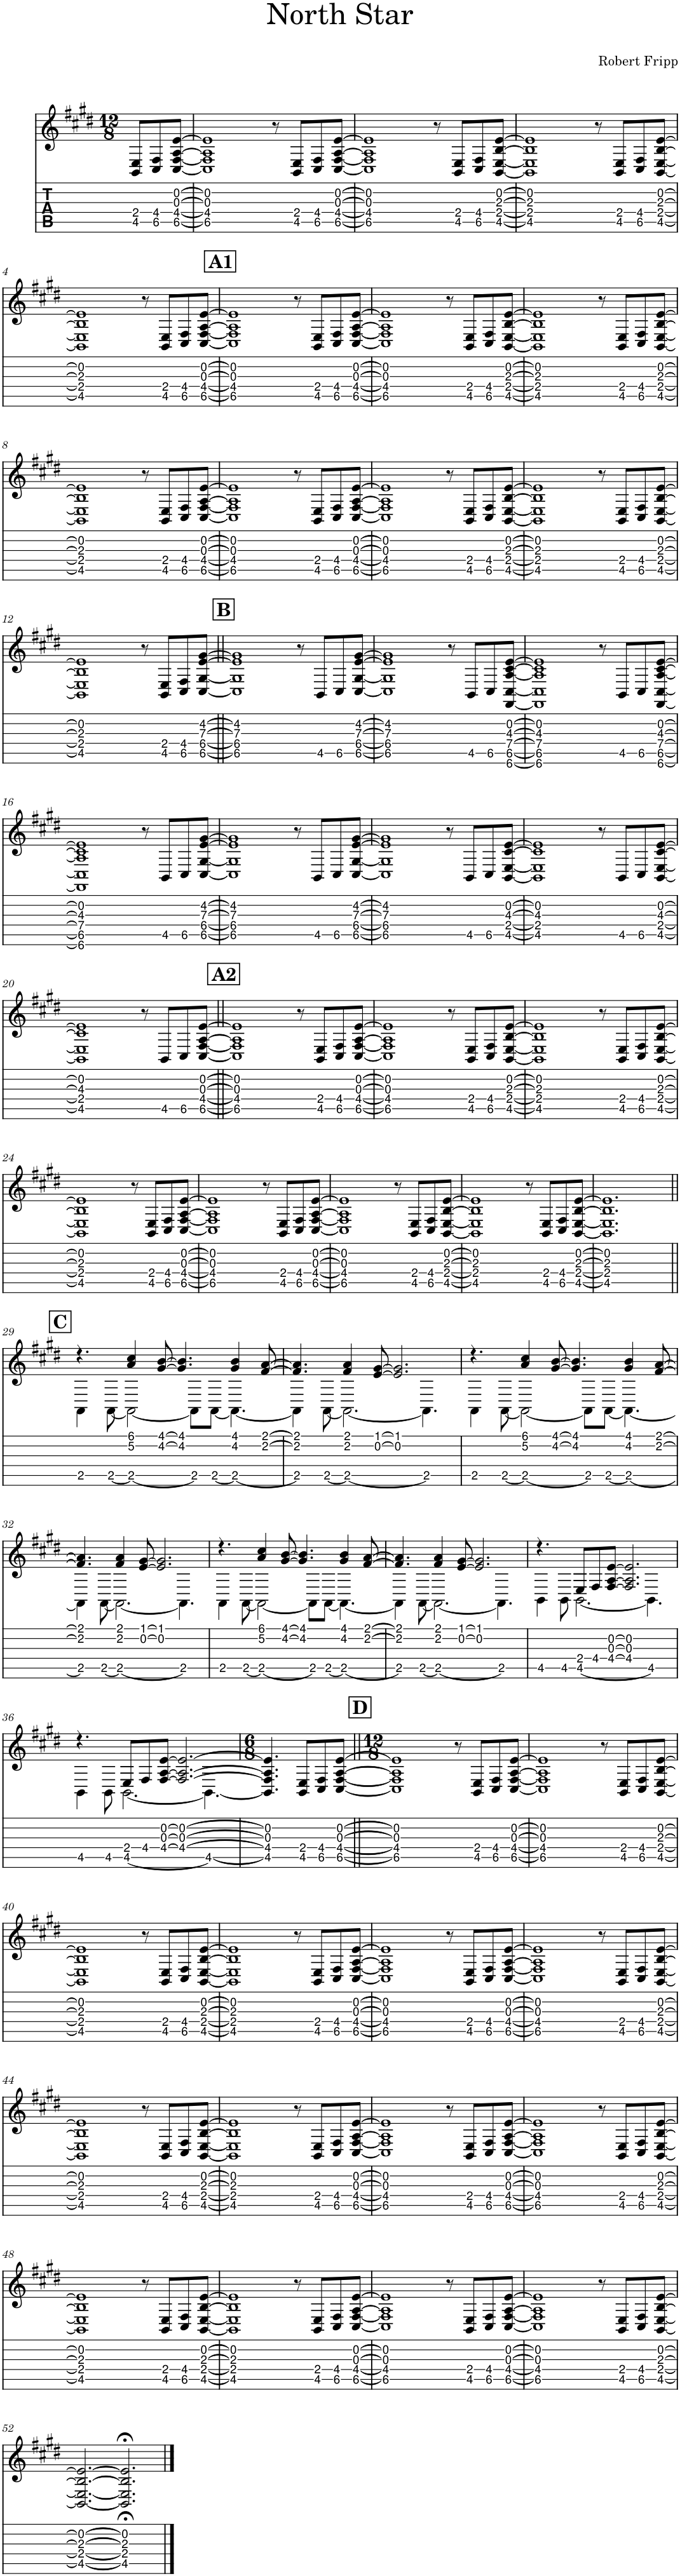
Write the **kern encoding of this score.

**kern	**kern
*part1	*part1
*staff2	*staff1
*I"G1-Rhythm	*
*I'G1	*
*stria6	*
*	*clefG2
*k[f#c#g#d#]	*k[f#c#g#d#]
*M12/8	*M12/8
=	=
8BB\ 8E\L	8BB/ 8E/L
8C#\ 8F#\	8C#/ 8F#/
[8C#\ [8F#\ [8A\ [8e\J	[8C#/ [8F#/ [8A/ [8e/J
=1	=1
1C#] 1F#] 1A] 1e]	1C#] 1F#] 1A] 1e]
8r	8r
8BB\ 8E\L	8BB/ 8E/L
8C#\ 8F#\	8C#/ 8F#/
[8C#\ [8F#\ [8A\ [8e\J	[8C#/ [8F#/ [8A/ [8e/J
=2	=2
1C#] 1F#] 1A] 1e]	1C#] 1F#] 1A] 1e]
8r	8r
8BB\ 8E\L	8BB/ 8E/L
8C#\ 8F#\	8C#/ 8F#/
[8BB\ [8E\ [8B\ [8e\J	[8BB/ [8E/ [8B/ [8e/J
=3	=3
1BB] 1E] 1B] 1e]	1BB] 1E] 1B] 1e]
8r	8r
8BB\ 8E\L	8BB/ 8E/L
8C#\ 8F#\	8C#/ 8F#/
[8BB\ [8E\ [8B\ [8e\J	[8BB/ [8E/ [8B/ [8e/J
!!LO:LB:g=z
=4	=4
1BB] 1E] 1B] 1e]	1BB] 1E] 1B] 1e]
8r	8r
8BB\ 8E\L	8BB/ 8E/L
8C#\ 8F#\	8C#/ 8F#/
[8C#\ [8F#\ [8A\ [8e\J	[8C#/ [8F#/ [8A/ [8e/J
!!LO:REH:place=s1:a:B:cj:fs=14:t=A1
=5	=5
1C#] 1F#] 1A] 1e]	1C#] 1F#] 1A] 1e]
8r	8r
8BB\ 8E\L	8BB/ 8E/L
8C#\ 8F#\	8C#/ 8F#/
[8C#\ [8F#\ [8A\ [8e\J	[8C#/ [8F#/ [8A/ [8e/J
=6	=6
1C#] 1F#] 1A] 1e]	1C#] 1F#] 1A] 1e]
8r	8r
8BB\ 8E\L	8BB/ 8E/L
8C#\ 8F#\	8C#/ 8F#/
[8BB\ [8E\ [8B\ [8e\J	[8BB/ [8E/ [8B/ [8e/J
=7	=7
1BB] 1E] 1B] 1e]	1BB] 1E] 1B] 1e]
8r	8r
8BB\ 8E\L	8BB/ 8E/L
8C#\ 8F#\	8C#/ 8F#/
[8BB\ [8E\ [8B\ [8e\J	[8BB/ [8E/ [8B/ [8e/J
!!LO:LB:g=z
=8	=8
1BB] 1E] 1B] 1e]	1BB] 1E] 1B] 1e]
8r	8r
8BB\ 8E\L	8BB/ 8E/L
8C#\ 8F#\	8C#/ 8F#/
[8C#\ [8F#\ [8A\ [8e\J	[8C#/ [8F#/ [8A/ [8e/J
=9	=9
1C#] 1F#] 1A] 1e]	1C#] 1F#] 1A] 1e]
8r	8r
8BB\ 8E\L	8BB/ 8E/L
8C#\ 8F#\	8C#/ 8F#/
[8C#\ [8F#\ [8A\ [8e\J	[8C#/ [8F#/ [8A/ [8e/J
=10	=10
1C#] 1F#] 1A] 1e]	1C#] 1F#] 1A] 1e]
8r	8r
8BB\ 8E\L	8BB/ 8E/L
8C#\ 8F#\	8C#/ 8F#/
[8BB\ [8E\ [8B\ [8e\J	[8BB/ [8E/ [8B/ [8e/J
=11	=11
1BB] 1E] 1B] 1e]	1BB] 1E] 1B] 1e]
8r	8r
8BB\ 8E\L	8BB/ 8E/L
8C#\ 8F#\	8C#/ 8F#/
[8BB\ [8E\ [8B\ [8e\J	[8BB/ [8E/ [8B/ [8e/J
!!LO:LB:g=z
=12	=12
1BB] 1E] 1B] 1e]	1BB] 1E] 1B] 1e]
8r	8r
8BB\ 8E\L	8BB/ 8E/L
8C#\ 8F#\	8C#/ 8F#/
[8C#\ [8G#\ [8e\ [8g#\J	[8C#/ [8G#/ [8e/ [8g#/J
!!LO:REH:place=s1:a:B:cj:fs=14:t=B
=13||	=13||
1C#] 1G#] 1e] 1g#]	1C#] 1G#] 1e] 1g#]
8r	8r
8BBL	8BB/L
8C#	8C#/
[8C#\ [8G#\ [8e\ [8g#\J	[8C#/ [8G#/ [8e/ [8g#/J
=14	=14
1C#] 1G#] 1e] 1g#]	1C#] 1G#] 1e] 1g#]
8r	8r
8BBL	8BB/L
8C#	8C#/
[8FF#\ [8C#\ [8A\ [8c#\ [8e\J	[8FF#/ [8C#/ [8A/ [8c#/ [8e/J
=15	=15
1FF#] 1C#] 1A] 1c#] 1e]	1FF#] 1C#] 1A] 1c#] 1e]
8r	8r
8BBL	8BB/L
8C#	8C#/
[8FF#\ [8C#\ [8A\ [8c#\ [8e\J	[8FF#/ [8C#/ [8A/ [8c#/ [8e/J
!!LO:LB:g=z
=16	=16
1FF#] 1C#] 1A] 1c#] 1e]	1FF#] 1C#] 1A] 1c#] 1e]
8r	8r
8BBL	8BB/L
8C#	8C#/
[8C#\ [8G#\ [8e\ [8g#\J	[8C#/ [8G#/ [8e/ [8g#/J
=17	=17
1C#] 1G#] 1e] 1g#]	1C#] 1G#] 1e] 1g#]
8r	8r
8BBL	8BB/L
8C#	8C#/
[8C#\ [8G#\ [8e\ [8g#\J	[8C#/ [8G#/ [8e/ [8g#/J
=18	=18
1C#] 1G#] 1e] 1g#]	1C#] 1G#] 1e] 1g#]
8r	8r
8BBL	8BB/L
8C#	8C#/
[8BB\ [8E\ [8c#\ [8e\J	[8BB/ [8E/ [8c#/ [8e/J
=19	=19
1BB] 1E] 1c#] 1e]	1BB] 1E] 1c#] 1e]
8r	8r
8BBL	8BB/L
8C#	8C#/
[8BB\ [8E\ [8c#\ [8e\J	[8BB/ [8E/ [8c#/ [8e/J
!!LO:LB:g=z
=20	=20
1BB] 1E] 1c#] 1e]	1BB] 1E] 1c#] 1e]
8r	8r
8BBL	8BB/L
8C#	8C#/
[8C#\ [8F#\ [8A\ [8e\J	[8C#/ [8F#/ [8A/ [8e/J
!!LO:REH:place=s1:a:B:cj:fs=14:t=A2
=21||	=21||
1C#] 1F#] 1A] 1e]	1C#] 1F#] 1A] 1e]
8r	8r
8BB\ 8E\L	8BB/ 8E/L
8C#\ 8F#\	8C#/ 8F#/
[8C#\ [8F#\ [8A\ [8e\J	[8C#/ [8F#/ [8A/ [8e/J
=22	=22
1C#] 1F#] 1A] 1e]	1C#] 1F#] 1A] 1e]
8r	8r
8BB\ 8E\L	8BB/ 8E/L
8C#\ 8F#\	8C#/ 8F#/
[8BB\ [8E\ [8B\ [8e\J	[8BB/ [8E/ [8B/ [8e/J
=23	=23
1BB] 1E] 1B] 1e]	1BB] 1E] 1B] 1e]
8r	8r
8BB\ 8E\L	8BB/ 8E/L
8C#\ 8F#\	8C#/ 8F#/
[8BB\ [8E\ [8B\ [8e\J	[8BB/ [8E/ [8B/ [8e/J
!!LO:LB:g=z
=24	=24
1BB] 1E] 1B] 1e]	1BB] 1E] 1B] 1e]
8r	8r
8BB\ 8E\L	8BB/ 8E/L
8C#\ 8F#\	8C#/ 8F#/
[8C#\ [8F#\ [8A\ [8e\J	[8C#/ [8F#/ [8A/ [8e/J
=25	=25
1C#] 1F#] 1A] 1e]	1C#] 1F#] 1A] 1e]
8r	8r
8BB\ 8E\L	8BB/ 8E/L
8C#\ 8F#\	8C#/ 8F#/
[8C#\ [8F#\ [8A\ [8e\J	[8C#/ [8F#/ [8A/ [8e/J
=26	=26
1C#] 1F#] 1A] 1e]	1C#] 1F#] 1A] 1e]
8r	8r
8BB\ 8E\L	8BB/ 8E/L
8C#\ 8F#\	8C#/ 8F#/
[8BB\ [8E\ [8B\ [8e\J	[8BB/ [8E/ [8B/ [8e/J
=27	=27
1BB] 1E] 1B] 1e]	1BB] 1E] 1B] 1e]
8r	8r
8BB\ 8E\L	8BB/ 8E/L
8C#\ 8F#\	8C#/ 8F#/
[8BB\ [8E\ [8B\ [8e\J	[8BB/ [8E/ [8B/ [8e/J
=28	=28
1.BB] 1.E] 1.B] 1.e]	1.BB] 1.E] 1.B] 1.e]
!!LO:LB:g=z
!!LO:REH:place=s1:a:B:cj:fs=14:t=C
=29||	=29||
*^	*^
4.r	4AA	4.r	4AA\
.	[8AA	.	[8AA\
4a 4cc#	2AA_	4a/ 4cc#/	2AA\_
[8g# [8b	.	[8g#/ [8b/	.
4.g#] 4.b]	.	4.g#/] 4.b/]	.
.	8AAL]	.	8AA\L]
.	[8AAJ	.	[8AA\J
4g# 4b	4.AA_	4g#/ 4b/	4.AA\_
[8f# [8a	.	[8f#/ [8a/	.
=30	=30	=30	=30
4.f#] 4.a]	4AA]	4.f#/] 4.a/]	4AA\]
.	[8AA	.	[8AA\
4f# 4a	2.AA_	4f#/ 4a/	2.AA\_
[8e [8g#	.	[8e/ [8g#/	.
2.e] 2.g#]	.	2.e/] 2.g#/]	.
.	4.AA]	.	4.AA\]
=31	=31	=31	=31
4.r	4AA	4.r	4AA\
.	[8AA	.	[8AA\
4a 4cc#	2AA_	4a/ 4cc#/	2AA\_
[8g# [8b	.	[8g#/ [8b/	.
4.g#] 4.b]	.	4.g#/] 4.b/]	.
.	8AAL]	.	8AA\L]
.	[8AAJ	.	[8AA\J
4g# 4b	4.AA_	4g#/ 4b/	4.AA\_
[8f# [8a	.	[8f#/ [8a/	.
!!LO:LB:g=z	!!
=32	=32	=32	=32
4.f#] 4.a]	4AA]	4.f#/] 4.a/]	4AA\]
.	[8AA	.	[8AA\
4f# 4a	2.AA_	4f#/ 4a/	2.AA\_
[8e [8g#	.	[8e/ [8g#/	.
2.e] 2.g#]	.	2.e/] 2.g#/]	.
.	4.AA]	.	4.AA\]
=33	=33	=33	=33
4.r	4AA	4.r	4AA\
.	[8AA	.	[8AA\
4a 4cc#	2AA_	4a/ 4cc#/	2AA\_
[8g# [8b	.	[8g#/ [8b/	.
4.g#] 4.b]	.	4.g#/] 4.b/]	.
.	8AAL]	.	8AA\L]
.	[8AAJ	.	[8AA\J
4g# 4b	4.AA_	4g#/ 4b/	4.AA\_
[8f# [8a	.	[8f#/ [8a/	.
=34	=34	=34	=34
4.f#] 4.a]	4AA]	4.f#/] 4.a/]	4AA\]
.	[8AA	.	[8AA\
4f# 4a	2.AA_	4f#/ 4a/	2.AA\_
[8e [8g#	.	[8e/ [8g#/	.
2.e] 2.g#]	.	2.e/] 2.g#/]	.
.	4.AA]	.	4.AA\]
=35	=35	=35	=35
4.r	4BB	4.r	4BB\
.	8BB	.	8BB\
8EL	[2.BB	8E/L	[2.BB\
8F#	.	8F#/	.
[8F#\ [8A\ [8e\J	.	[8F#/ [8A/ [8e/J	.
2.F#] 2.A] 2.e]	.	2.F#/] 2.A/] 2.e/]	.
.	4.BB]	.	4.BB\]
!!LO:LB:g=z	!!
=36	=36	=36	=36
4.r	4BB	4.r	4BB\
.	8BB	.	8BB\
8EL	[2.BB	8E/L	[2.BB\
8F#	.	8F#/	.
[8F#\ [8A\ [8e\J	.	[8F#/ [8A/ [8e/J	.
2.F#_ 2.A_ 2.e_	.	2.F#/_ 2.A/_ 2.e/_	.
.	4.BB_	.	4.BB\_
*v	*v	*	*
*	*v	*v
=37	=37
*M6/8	*M6/8
4.BB] 4.F#] 4.A] 4.e]	4.BB/] 4.F#/] 4.A/] 4.e/]
8BB\ 8E\L	8BB/ 8E/L
8C#\ 8F#\	8C#/ 8F#/
[8C#\ [8F#\ [8A\ [8e\J	[8C#/ [8F#/ [8A/ [8e/J
!!LO:REH:place=s1:a:B:cj:fs=14:t=D
=38||	=38||
*M12/8	*M12/8
1C#] 1F#] 1A] 1e]	1C#] 1F#] 1A] 1e]
8r	8r
8BB\ 8E\L	8BB/ 8E/L
8C#\ 8F#\	8C#/ 8F#/
[8C#\ [8F#\ [8A\ [8e\J	[8C#/ [8F#/ [8A/ [8e/J
=39	=39
1C#] 1F#] 1A] 1e]	1C#] 1F#] 1A] 1e]
8r	8r
8BB\ 8E\L	8BB/ 8E/L
8C#\ 8F#\	8C#/ 8F#/
[8BB\ [8E\ [8B\ [8e\J	[8BB/ [8E/ [8B/ [8e/J
!!LO:LB:g=z
=40	=40
1BB] 1E] 1B] 1e]	1BB] 1E] 1B] 1e]
8r	8r
8BB\ 8E\L	8BB/ 8E/L
8C#\ 8F#\	8C#/ 8F#/
[8BB\ [8E\ [8B\ [8e\J	[8BB/ [8E/ [8B/ [8e/J
=41	=41
1BB] 1E] 1B] 1e]	1BB] 1E] 1B] 1e]
8r	8r
8BB\ 8E\L	8BB/ 8E/L
8C#\ 8F#\	8C#/ 8F#/
[8C#\ [8F#\ [8A\ [8e\J	[8C#/ [8F#/ [8A/ [8e/J
=42	=42
1C#] 1F#] 1A] 1e]	1C#] 1F#] 1A] 1e]
8r	8r
8BB\ 8E\L	8BB/ 8E/L
8C#\ 8F#\	8C#/ 8F#/
[8C#\ [8F#\ [8A\ [8e\J	[8C#/ [8F#/ [8A/ [8e/J
=43	=43
1C#] 1F#] 1A] 1e]	1C#] 1F#] 1A] 1e]
8r	8r
8BB\ 8E\L	8BB/ 8E/L
8C#\ 8F#\	8C#/ 8F#/
[8BB\ [8E\ [8B\ [8e\J	[8BB/ [8E/ [8B/ [8e/J
!!LO:LB:g=z
=44	=44
1BB] 1E] 1B] 1e]	1BB] 1E] 1B] 1e]
8r	8r
8BB\ 8E\L	8BB/ 8E/L
8C#\ 8F#\	8C#/ 8F#/
[8BB\ [8E\ [8B\ [8e\J	[8BB/ [8E/ [8B/ [8e/J
=45	=45
1BB] 1E] 1B] 1e]	1BB] 1E] 1B] 1e]
8r	8r
8BB\ 8E\L	8BB/ 8E/L
8C#\ 8F#\	8C#/ 8F#/
[8C#\ [8F#\ [8A\ [8e\J	[8C#/ [8F#/ [8A/ [8e/J
=46	=46
1C#] 1F#] 1A] 1e]	1C#] 1F#] 1A] 1e]
8r	8r
8BB\ 8E\L	8BB/ 8E/L
8C#\ 8F#\	8C#/ 8F#/
[8C#\ [8F#\ [8A\ [8e\J	[8C#/ [8F#/ [8A/ [8e/J
=47	=47
1C#] 1F#] 1A] 1e]	1C#] 1F#] 1A] 1e]
8r	8r
8BB\ 8E\L	8BB/ 8E/L
8C#\ 8F#\	8C#/ 8F#/
[8BB\ [8E\ [8B\ [8e\J	[8BB/ [8E/ [8B/ [8e/J
!!LO:LB:g=z
=48	=48
1BB] 1E] 1B] 1e]	1BB] 1E] 1B] 1e]
8r	8r
8BB\ 8E\L	8BB/ 8E/L
8C#\ 8F#\	8C#/ 8F#/
[8BB\ [8E\ [8B\ [8e\J	[8BB/ [8E/ [8B/ [8e/J
=49	=49
1BB] 1E] 1B] 1e]	1BB] 1E] 1B] 1e]
8r	8r
8BB\ 8E\L	8BB/ 8E/L
8C#\ 8F#\	8C#/ 8F#/
[8C#\ [8F#\ [8A\ [8e\J	[8C#/ [8F#/ [8A/ [8e/J
=50	=50
1C#] 1F#] 1A] 1e]	1C#] 1F#] 1A] 1e]
8r	8r
8BB\ 8E\L	8BB/ 8E/L
8C#\ 8F#\	8C#/ 8F#/
[8C#\ [8F#\ [8A\ [8e\J	[8C#/ [8F#/ [8A/ [8e/J
=51	=51
1C#] 1F#] 1A] 1e]	1C#] 1F#] 1A] 1e]
8r	8r
8BB\ 8E\L	8BB/ 8E/L
8C#\ 8F#\	8C#/ 8F#/
[8BB\ [8E\ [8B\ [8e\J	[8BB/ [8E/ [8B/ [8e/J
!!LO:LB:g=z
=52	=52
2.BB_ 2.E_ 2.B_ 2.e_	2.BB/_ 2.E/_ 2.B/_ 2.e/_
2.BB];< 2.E];< 2.B];< 2.e];<	2.BB/];< 2.E/];< 2.B/];< 2.e/];<
==	==
*-	*-
